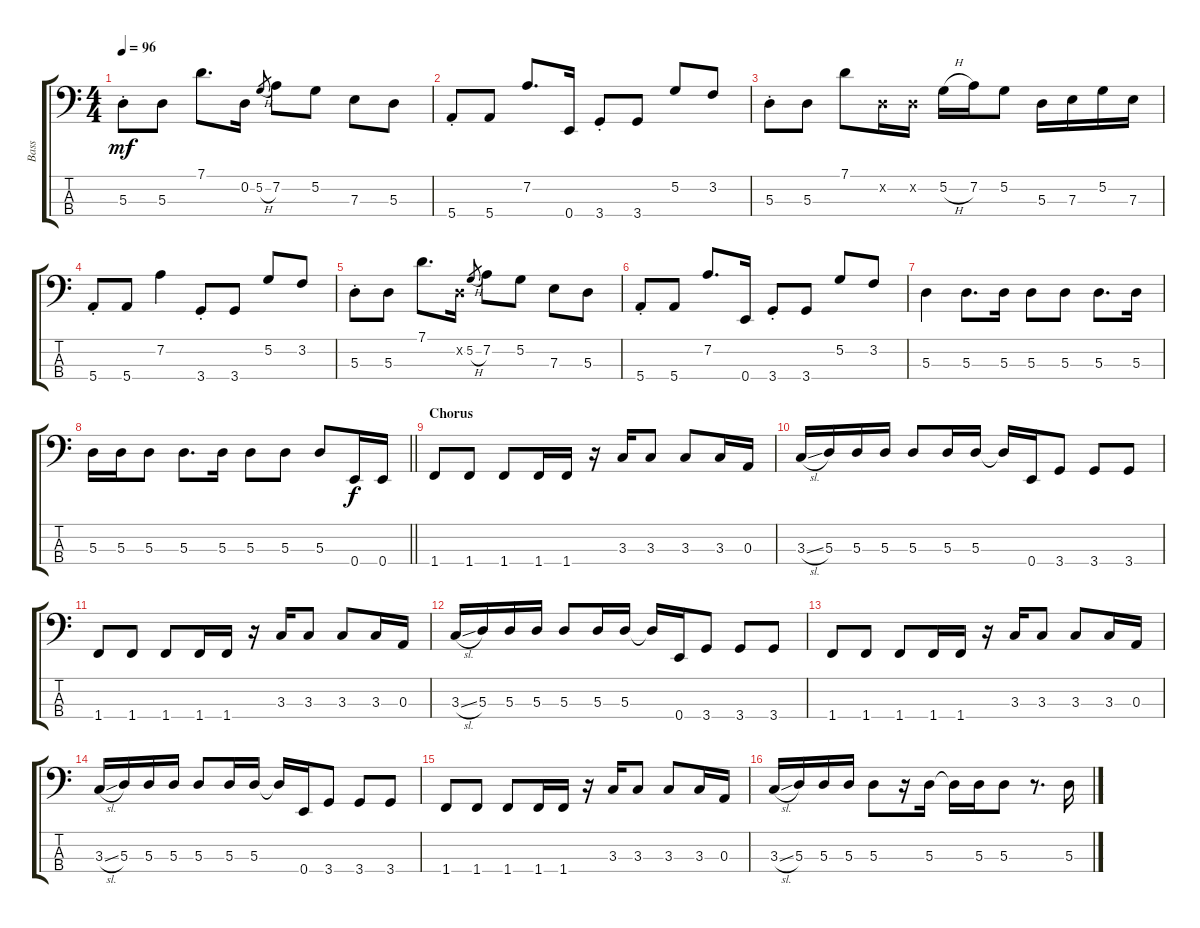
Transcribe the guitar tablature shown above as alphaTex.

\track ("Bass" "Bass") {instrument electricbassfinger}
\staff {score tabs}
\tuning (G2 D2 A1 E1) {hide}
\ts (4 4)
\tempo 96
\clef f4
\ks aminor
5.3{st}.8{dy mf} 5.3.8 7.1.8{d} 0.2.16 5.2{h}.8{gr} 7.2.8 5.2.8 7.3.8 5.3.8 |
5.4{st}.8 5.4.8 7.2.8{d} 0.4.16 3.4{st}.8{beam Up} 3.4.8{beam Up} 5.2.8{beam Up} 3.2.8{beam Up} |
5.3{st}.8 5.3.8 7.1.8 0.2{x}.16 0.2{x}.16 5.2{h}.16 7.2.16 5.2.8 5.3.16 7.3.16 5.2.16 7.3.16 |
5.4{st}.8 5.4.8 7.2.4 3.4{st}.8{beam Up} 3.4.8{beam Up} 5.2.8{beam Up} 3.2.8{beam Up} |
5.3{st}.8 5.3.8 7.1.8{d} 0.2{x}.16 5.2{h}.8{gr} 7.2.8 5.2.8 7.3.8 5.3.8 |
5.4{st}.8 5.4.8 7.2.8{d} 0.4.16 3.4{st}.8{beam Up} 3.4.8{beam Up} 5.2.8{beam Up} 3.2.8{beam Up} |
5.3.4 5.3.8{d} 5.3.16 5.3.8 5.3.8 5.3.8{d} 5.3.16 |
\barLineRight lightlight
5.3.16 5.3.16 5.3.8 5.3.8{d} 5.3.16 5.3.8 5.3.8 5.3.8 0.4.16{dy f} 0.4.16 |
\section ("" "Chorus")
1.4.8 1.4.8 1.4.8 1.4.16 1.4.16 r.16 3.3.16 3.3.8 3.3.8 3.3.16 0.3.16 |
3.3{sl}.16{beam Up} 5.3.16{beam Up} 5.3.16{beam Up} 5.3.16{beam Up} 5.3.8{beam Up} 5.3.16{beam Up} 5.3.16{beam Up} 5.3{t}.16 0.4.16 3.4.8 3.4.8 3.4.8 |
1.4.8 1.4.8 1.4.8 1.4.16 1.4.16 r.16 3.3.16 3.3.8 3.3.8 3.3.16 0.3.16 |
3.3{sl}.16{beam Up} 5.3.16{beam Up} 5.3.16{beam Up} 5.3.16{beam Up} 5.3.8{beam Up} 5.3.16{beam Up} 5.3.16{beam Up} 5.3{t}.16 0.4.16 3.4.8 3.4.8 3.4.8 |
1.4.8 1.4.8 1.4.8 1.4.16 1.4.16 r.16 3.3.16 3.3.8 3.3.8 3.3.16 0.3.16 |
3.3{sl}.16{beam Up} 5.3.16{beam Up} 5.3.16{beam Up} 5.3.16{beam Up} 5.3.8{beam Up} 5.3.16{beam Up} 5.3.16{beam Up} 5.3{t}.16 0.4.16 3.4.8 3.4.8 3.4.8 |
1.4.8 1.4.8 1.4.8 1.4.16 1.4.16 r.16 3.3.16 3.3.8 3.3.8 3.3.16 0.3.16 |
3.3{sl}.16 5.3.16 5.3.16 5.3.16 5.3.8 r.16 5.3.16 5.3{t}.16 5.3.16 5.3.8 r.8{d} 5.3.16
